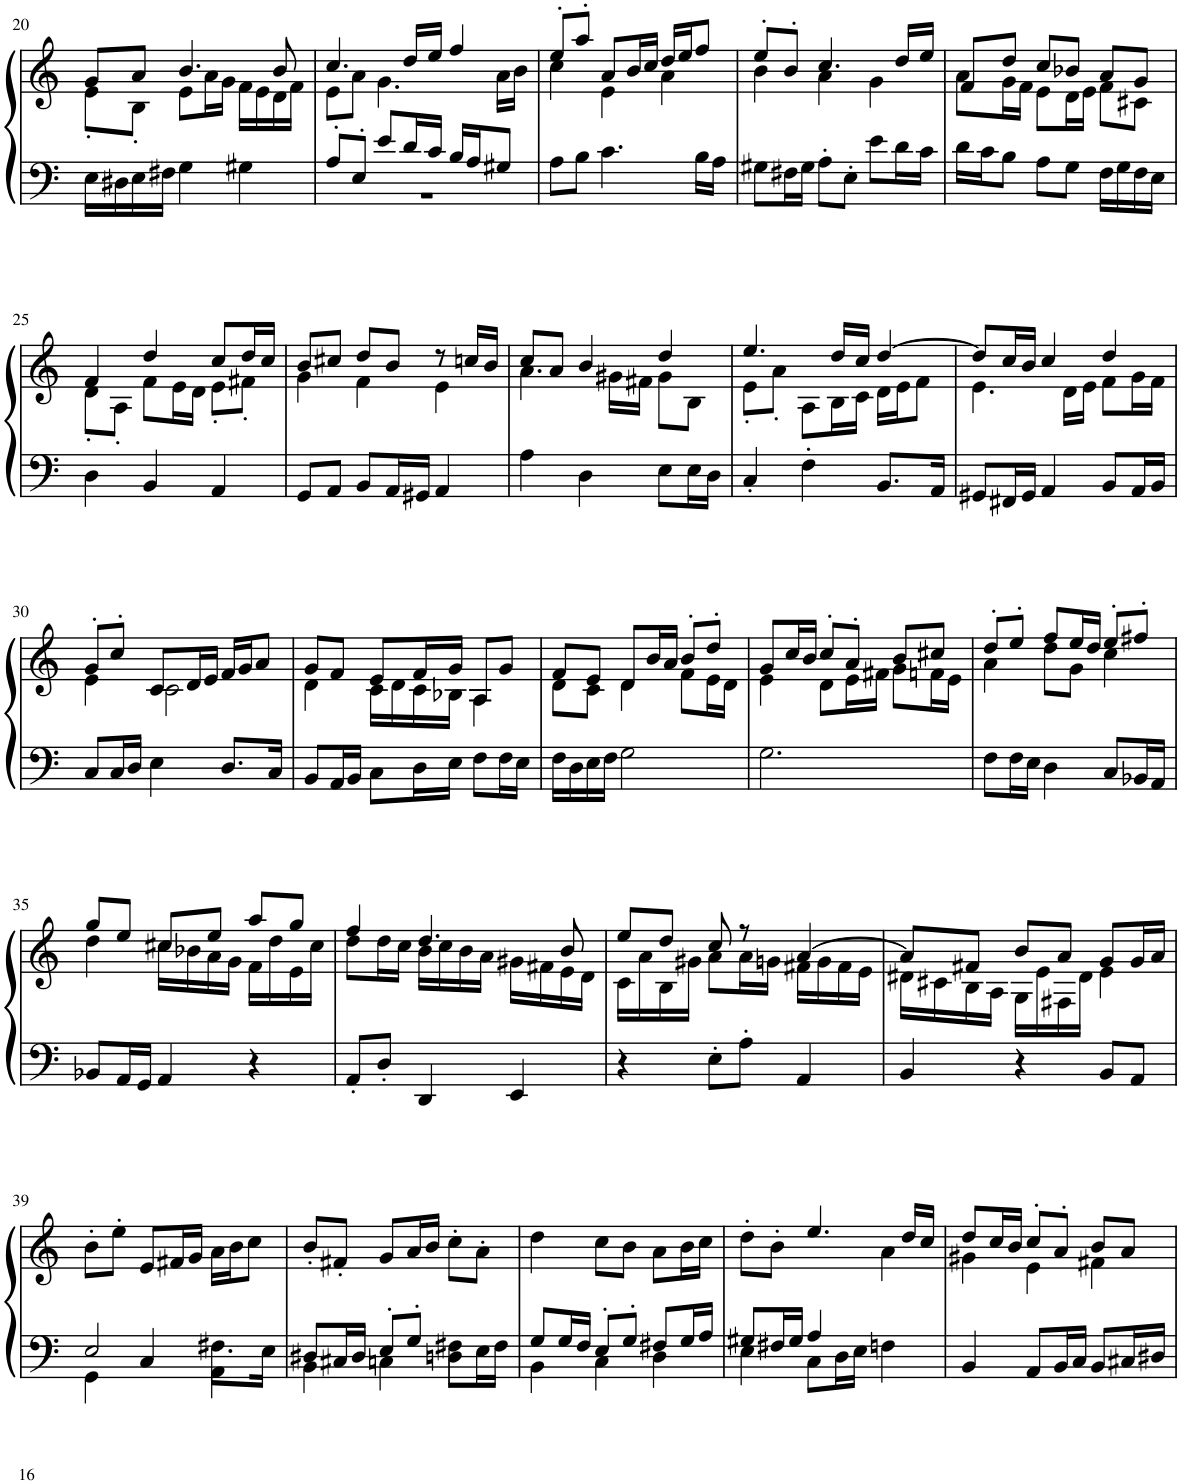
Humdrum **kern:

**kern	**kern
*part1	*part1
*staff2	*staff1
*I"Harpsichord	*
*I'Hch.	*
!!LO:PB:g=z
*clefF4	*clefG2
*k[]	*k[]
*M3/4	*M3/4
=20	=20
*	*^
16E\LL	8g/L	8e'\L
16D#X\	.	.
16E\	8a/J	8B'\J
16F#X\JJ	.	.
4G\	4.b/	8e\L
.	.	16a\L
.	.	16g\JJ
4G#X\	.	16f\LL
.	.	16e\
.	8b/	16d\
.	.	16f\JJ
=21	=21	=21
*^	*	*
8A'/L	2.r	4.cc/	8e\L
8E'/J	.	.	8a\J
8e/L	.	.	4.g\
16d/L	.	16dd/LL	.
16c/JJ	.	16ee/JJ	.
16B/LL	.	4ff/	.
16A/J	.	.	.
8G#X/J	.	.	16a\LL
.	.	.	16b\JJ
*v	*v	*	*
=22	=22	=22
8A\L	8ee'/L	4cc\
8B\J	8aa'/J	.
4.c\	8a/L	4e\
.	16b/L	.
.	16cc/JJ	.
.	16dd/LL	4a\
.	16ee/J	.
16B\LL	8ff/J	.
16A\JJ	.	.
=23	=23	=23
8G#X\L	8ee'/L	4b\
16F#X\L	8b'/J	.
16G#\JJ	.	.
8A'\L	4.cc/	4a\
8E'\J	.	.
8e\L	.	4g\
16d\L	16dd/LL	.
16c\JJ	16ee/JJ	.
=24	=24	=24
16d\LL	8f/L	8a\L
16c\J	.	.
8B\J	8dd/J	16g\L
.	.	16f\JJ
8A\L	8cc/L	8e\L
8G\J	8b-X/J	16d\L
.	.	16e\JJ
16F\LL	8a/L	8f\L
16G\	.	.
16F\	8g/J	8c#X\J
16E\JJ	.	.
!!LO:LB:g=z	!!
=25	=25	=25
4D\	4f/	8d'\L
.	.	8A'\J
4BB/	4dd/	8f\L
.	.	16e\L
.	.	16d\JJ
4AA/	8cc/L	8e'\L
.	16dd/L	8f#X'\J
.	16cc/JJ	.
=26	=26	=26
8GG/L	8b/L	4g\
8AA/J	8cc#X/J	.
8BB/L	8dd/L	4f\
16AA/L	8b/J	.
16GG#X/JJ	.	.
4AA/	8r	4e\
.	16ccn/LL	.
.	16b/JJ	.
=27	=27	=27
4A\	8cc/L	4.a\
.	8a/J	.
4D\	4b/	.
.	.	16g#X\LL
.	.	16f#X\JJ
8E\L	4dd/	8g#\L
16E\L	.	8B\J
16D\JJ	.	.
=28	=28	=28
4C'/	4.ee/	8e'\L
.	.	8a'\J
4F'\	.	8A\L
.	16dd/LL	16B\L
.	16cc/JJ	16c\JJ
8.BB/L	[4dd/	16d\LL
.	.	16e\J
.	.	8f\J
16AA/Jk	.	.
=29	=29	=29
8GG#X/L	8dd/L]	4.e\
16FF#X/L	16cc/L	.
16GG#/JJ	16b/JJ	.
4AA/	4cc/	.
.	.	16d\LL
.	.	16e\JJ
8BB/L	4dd/	8f\L
16AA/L	.	16g\L
16BB/JJ	.	16f\JJ
!!LO:LB:g=z	!!
=30	=30	=30
8C/L	8g'/L	4e\
16C/L	8cc'/J	.
16D/JJ	.	.
4E\	8c/L	2c\
.	16d/L	.
.	16e/JJ	.
8.D/L	16f/LL	.
.	16g/J	.
.	8a/J	.
16C/Jk	.	.
=31	=31	=31
8BB/L	8g/L	4d\
16AA/L	8f/J	.
16BB/JJ	.	.
8C\L	8e/L	16c\LL
.	.	16d\
16D\L	16f/L	16c\
16E\JJ	16g/JJ	16B-X\JJ
8F\L	8A/L	4A\
16F\L	8g/J	.
16E\JJ	.	.
=32	=32	=32
16F\LL	8f/L	8d\L
16D\	.	.
16E\	8e/J	8c\J
16F\JJ	.	.
2G\	8d/L	4d\
.	16b/L	.
.	16a/JJ	.
.	8b'/L	8f\L
.	8dd'/J	16e\L
.	.	16d\JJ
=33	=33	=33
2.G\	8g/L	4e\
.	16cc/L	.
.	16b/JJ	.
.	8cc'/L	8d\L
.	8a'/J	16e\L
.	.	16f#X\JJ
.	8b/L	8g\L
.	8cc#X/J	16fn\L
.	.	16e\JJ
=34	=34	=34
8F\L	8dd'/L	4a\
16F\L	8ee'/J	.
16E\JJ	.	.
4D\	8ff/L	8dd\L
.	16ee/L	8g\J
.	16dd/JJ	.
8C/L	8ee'/L	4cc\
16BB-X/L	8ff#X'/J	.
16AA/JJ	.	.
!!LO:LB:g=z	!!
=35	=35	=35
8BB-X/L	8gg/L	4dd\
16AA/L	8ee/J	.
16GG/JJ	.	.
4AA/	8cc#X/L	16cc#\LL
.	.	16b-X\
.	8ee/J	16a\
.	.	16g\JJ
4r	8aa/L	16f\LL
.	.	16dd\
.	8gg/J	16e\
.	.	16cc#\JJ
=36	=36	=36
8AA'/L	4ff/	8dd\L
8D'/J	.	16dd\L
.	.	16cc\JJ
4DD/	4.dd/	16b\LL
.	.	16cc\
.	.	16b\
.	.	16a\JJ
4EE/	.	16g#X\LL
.	.	16f#X\
.	8b/	16e\
.	.	16d\JJ
=37	=37	=37
4r	8ee/L	16c\LL
.	.	16a\
.	8dd/J	16B\
.	.	16g#X\JJ
8E'\L	8cc/	8a\L
8A'\J	8r	16a\L
.	.	16gn\JJ
4AA/	[4a/	16f#X\LL
.	.	16g\
.	.	16f#\
.	.	16e\JJ
=38	=38	=38
4BB/	8a/L]	16d#X\LL
.	.	16c#X\
.	8f#X/J	16B\
.	.	16A\JJ
4r	8b/L	16G\LL
.	.	16e\
.	8a/J	16F#X\
.	.	16d#\JJ
8BB/L	8g/L	4e\
8AA/J	16g/L	.
.	16a/JJ	.
*	*v	*v
!!LO:LB:g=z
=39	=39
*^	*
4GG\	2E/	8b'\L
.	.	8ee'\J
4C/	.	8e/L
.	.	16f#X/L
.	.	16g/JJ
4AA\	8.F#X\L	16a\LL
.	.	16b\J
.	.	8cc\J
.	16E\Jk	.
=40	=40	=40
4BB\	8D#X/L	8b'/L
.	16C#X/L	8f#X'/J
.	16D#/JJ	.
4Cn\	8E'>/L	8g/L
.	8G'>/J	16a/L
.	.	16b/JJ
4Dn\	8F#X\L	8cc'\L
.	16E\L	8a'\J
.	16F#\JJ	.
=41	=41	=41
4BB\	8G/L	4dd\
.	16G/L	.
.	16F/JJ	.
4C\	8E'/L	8cc\L
.	8G'/J	8b\J
4D\	8F#X/L	8a\L
.	16G/L	16b\L
.	16A/JJ	16cc\JJ
=42	=42	=42
*	*	*^
4E\	8G#X/L	8dd'\L	2ryy
.	16F#X/L	8b'\J	.
.	16G#/JJ	.	.
8C\L	4A/	4.ee/	.
16D\L	.	.	.
16E\JJ	.	.	.
4Fn\	4ryy	.	4a\
.	.	16dd/LL	.
.	.	16cc/JJ	.
*v	*v	*	*
=43	=43	=43
4BB/	8dd/L	4g#X\
.	16cc/L	.
.	16b/JJ	.
8AA/L	8cc'/L	4e\
16BB/L	8a'/J	.
16C/JJ	.	.
8BB/L	8b/L	4f#X\
16C#X/L	8a/J	.
16D#X/JJ	.	.
*	*v	*v
=	=
*-	*-
